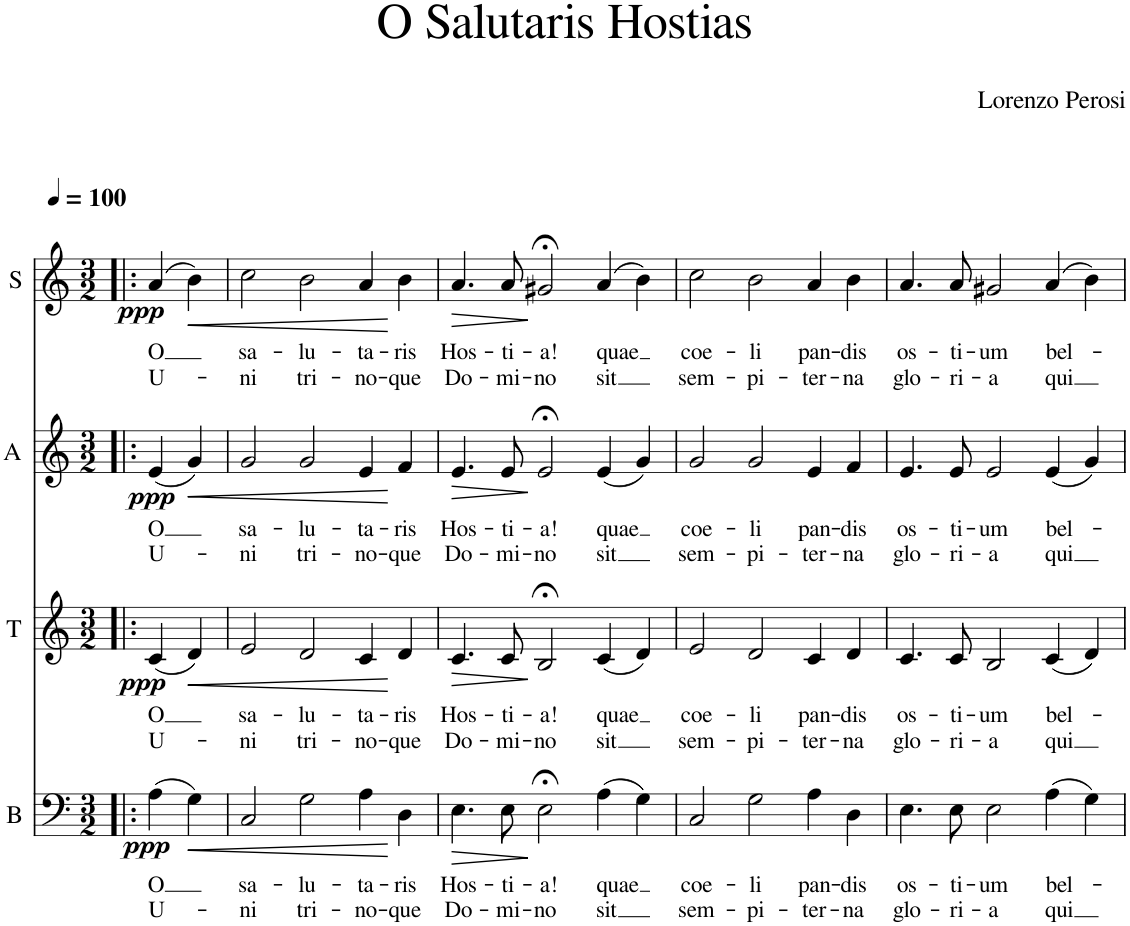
**kern	**text	**text	**dynam	**kern	**text	**text	**dynam	**kern	**text	**text	**dynam	**kern	**text	**text	**dynam
*part4	*part4	*part4	*part4	*part3	*part3	*part3	*part3	*part2	*part2	*part2	*part2	*part1	*part1	*part1	*part1
*staff4	*staff4	*staff4	*staff4	*staff3	*staff3	*staff3	*staff3	*staff2	*staff2	*staff2	*staff2	*staff1	*staff1	*staff1	*staff1
*I"B	*	*	*	*I"T	*	*	*	*I"A	*	*	*	*I"S	*	*	*
*I'B	*	*	*	*I'T	*	*	*	*I'A	*	*	*	*I'S	*	*	*
*clefF4	*	*	*	*clefG2	*	*	*	*clefG2	*	*	*	*clefG2	*	*	*
*k[]	*	*	*	*k[]	*	*	*	*k[]	*	*	*	*k[]	*	*	*
*M3/2	*	*	*	*M3/2	*	*	*	*M3/2	*	*	*	*M3/2	*	*	*
*MM100	*	*	*	*MM100	*	*	*	*MM100	*	*	*	*MM100	*	*	*
=1!|:	=1!|:	=1!|:	=1!|:	=1!|:	=1!|:	=1!|:	=1!|:	=1!|:	=1!|:	=1!|:	=1!|:	=1!|:	=1!|:	=1!|:	=1!|:
!	!LO:LY:b	!LO:LY:b	!LO:DY:b	!	!LO:LY:b	!LO:LY:b	!LO:DY:b	!	!LO:LY:b	!LO:LY:b	!LO:DY:b	!	!LO:LY:b	!LO:LY:b	!LO:DY:b
(4A\	O	U-	ppp	(4c/	O	U-	ppp	(4e/	O	U-	ppp	(4a/	O	U-	ppp
!	!	!	!LO:HP:b	!	!	!	!LO:HP:b	!	!	!	!LO:HP:b	!	!	!	!LO:HP:b
4G\)	.	.	<	4d/)	.	.	<	4g/)	.	.	<	4b\)	.	.	<
=2	=2	=2	=2	=2	=2	=2	=2	=2	=2	=2	=2	=2	=2	=2	=2
!	!LO:LY:b	!LO:LY:b	!	!	!LO:LY:b	!LO:LY:b	!	!	!LO:LY:b	!LO:LY:b	!	!	!LO:LY:b	!LO:LY:b	!
2C/	sa-	-ni	.	2e/	sa-	-ni	.	2g/	sa-	-ni	.	2cc\	sa-	-ni	.
!	!LO:LY:b	!LO:LY:b	!	!	!LO:LY:b	!LO:LY:b	!	!	!LO:LY:b	!LO:LY:b	!	!	!LO:LY:b	!LO:LY:b	!
2G\	-lu-	tri-	.	2d/	-lu-	tri-	.	2g/	-lu-	tri-	.	2b\	-lu-	tri-	.
!	!LO:LY:b	!LO:LY:b	!	!	!LO:LY:b	!LO:LY:b	!	!	!LO:LY:b	!LO:LY:b	!	!	!LO:LY:b	!LO:LY:b	!
4A\	-ta-	-no-	.	4c/	-ta-	-no-	.	4e/	-ta-	-no-	.	4a/	-ta-	-no-	.
!	!LO:LY:b	!LO:LY:b	!	!	!LO:LY:b	!LO:LY:b	!	!	!LO:LY:b	!LO:LY:b	!	!	!LO:LY:b	!LO:LY:b	!
4D\	-ris	-que	[	4d/	-ris	-que	[	4f/	-ris	-que	[	4b\	-ris	-que	[
=3	=3	=3	=3	=3	=3	=3	=3	=3	=3	=3	=3	=3	=3	=3	=3
!	!LO:LY:b	!LO:LY:b	!LO:HP:b	!	!LO:LY:b	!LO:LY:b	!LO:HP:b	!	!LO:LY:b	!LO:LY:b	!LO:HP:b	!	!LO:LY:b	!LO:LY:b	!LO:HP:b
4.E\	Hos-	Do-	>	4.c/	Hos-	Do-	>	4.e/	Hos-	Do-	>	4.a/	Hos-	Do-	>
!	!LO:LY:b	!LO:LY:b	!	!	!LO:LY:b	!LO:LY:b	!	!	!LO:LY:b	!LO:LY:b	!	!	!LO:LY:b	!LO:LY:b	!
8E\	-ti-	-mi-	.	8c/	-ti-	-mi-	.	8e/	-ti-	-mi-	.	8a/	-ti-	-mi-	.
!	!LO:LY:b	!LO:LY:b	!	!	!LO:LY:b	!LO:LY:b	!	!	!LO:LY:b	!LO:LY:b	!	!	!LO:LY:b	!LO:LY:b	!
2E;<\	-a!	-no	]	2B;</	-a!	-no	]	2e;</	-a!	-no	]	2g#X;</	-a!	-no	]
!	!LO:LY:b	!LO:LY:b	!	!	!LO:LY:b	!LO:LY:b	!	!	!LO:LY:b	!LO:LY:b	!	!	!LO:LY:b	!LO:LY:b	!
(4A\	quae	sit	.	(4c/	quae	sit	.	(4e/	quae	sit	.	(4a/	quae	sit	.
4G\)	.	.	.	4d/)	.	.	.	4g/)	.	.	.	4b\)	.	.	.
=4	=4	=4	=4	=4	=4	=4	=4	=4	=4	=4	=4	=4	=4	=4	=4
!	!LO:LY:b	!LO:LY:b	!	!	!LO:LY:b	!LO:LY:b	!	!	!LO:LY:b	!LO:LY:b	!	!	!LO:LY:b	!LO:LY:b	!
2C/	coe-	sem-	.	2e/	coe-	sem-	.	2g/	coe-	sem-	.	2cc\	coe-	sem-	.
!	!LO:LY:b	!LO:LY:b	!	!	!LO:LY:b	!LO:LY:b	!	!	!LO:LY:b	!LO:LY:b	!	!	!LO:LY:b	!LO:LY:b	!
2G\	-li	-pi-	.	2d/	-li	-pi-	.	2g/	-li	-pi-	.	2b\	-li	-pi-	.
!	!LO:LY:b	!LO:LY:b	!	!	!LO:LY:b	!LO:LY:b	!	!	!LO:LY:b	!LO:LY:b	!	!	!LO:LY:b	!LO:LY:b	!
4A\	pan-	-ter-	.	4c/	pan-	-ter-	.	4e/	pan-	-ter-	.	4a/	pan-	-ter-	.
!	!LO:LY:b	!LO:LY:b	!	!	!LO:LY:b	!LO:LY:b	!	!	!LO:LY:b	!LO:LY:b	!	!	!LO:LY:b	!LO:LY:b	!
4D\	-dis	-na	.	4d/	-dis	-na	.	4f/	-dis	-na	.	4b\	-dis	-na	.
=5	=5	=5	=5	=5	=5	=5	=5	=5	=5	=5	=5	=5	=5	=5	=5
!	!LO:LY:b	!LO:LY:b	!	!	!LO:LY:b	!LO:LY:b	!	!	!LO:LY:b	!LO:LY:b	!	!	!LO:LY:b	!LO:LY:b	!
4.E\	os-	glo-	.	4.c/	os-	glo-	.	4.e/	os-	glo-	.	4.a/	os-	glo-	.
!	!LO:LY:b	!LO:LY:b	!	!	!LO:LY:b	!LO:LY:b	!	!	!LO:LY:b	!LO:LY:b	!	!	!LO:LY:b	!LO:LY:b	!
8E\	-ti-	-ri-	.	8c/	-ti-	-ri-	.	8e/	-ti-	-ri-	.	8a/	-ti-	-ri-	.
!	!LO:LY:b	!LO:LY:b	!	!	!LO:LY:b	!LO:LY:b	!	!	!LO:LY:b	!LO:LY:b	!	!	!LO:LY:b	!LO:LY:b	!
2E\	-um	-a	.	2B/	-um	-a	.	2e/	-um	-a	.	2g#X/	-um	-a	.
!	!LO:LY:b	!LO:LY:b	!	!	!LO:LY:b	!LO:LY:b	!	!	!LO:LY:b	!LO:LY:b	!	!	!LO:LY:b	!LO:LY:b	!
(4A\	bel-	qui	.	(4c/	bel-	qui	.	(4e/	bel-	qui	.	(4a/	bel-	qui	.
4G\)	.	.	.	4d/)	.	.	.	4g/)	.	.	.	4b\)	.	.	.
=	=	=	=	=	=	=	=	=	=	=	=	=	=	=	=
*-	*-	*-	*-	*-	*-	*-	*-	*-	*-	*-	*-	*-	*-	*-	*-
